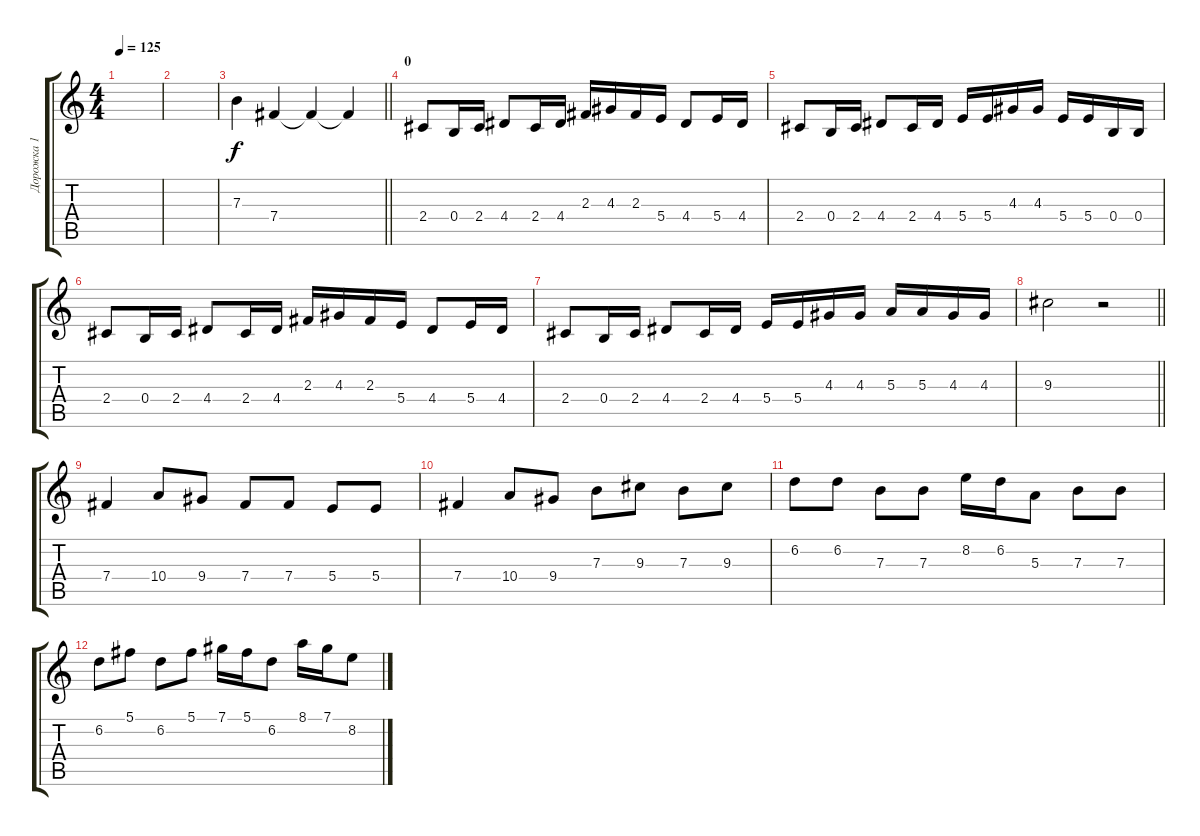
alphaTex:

\track ("Дорожка 1" "Дорожка 1") {instrument distortionguitar}
\staff {score tabs}
\tuning (Db4 Ab3 E3 B2 Gb2 B1) {hide}
\ts (4 4)
\tempo 125
\clef g2
\ks c
|
|
\barLineRight lightlight
7.3.4 7.4.4 7.4{t}.4 7.4{t}.4 |
\section ("" "0")
2.4.8 0.4.16 2.4.16 4.4.8 2.4.16 4.4.16 2.3.16 4.3.16 2.3.16 5.4.16 4.4.8 5.4.16 4.4.16 |
2.4.8 0.4.16 2.4.16 4.4.8 2.4.16 4.4.16 5.4.16 5.4.16 4.3.16 4.3.16 5.4.16 5.4.16 0.4.16 0.4.16 |
2.4.8 0.4.16 2.4.16 4.4.8 2.4.16 4.4.16 2.3.16 4.3.16 2.3.16 5.4.16 4.4.8 5.4.16 4.4.16 |
2.4.8 0.4.16 2.4.16 4.4.8 2.4.16 4.4.16 5.4.16 5.4.16 4.3.16 4.3.16 5.3.16 5.3.16 4.3.16 4.3.16 |
\barLineRight lightlight
9.3.2 r.2 |
\section ("" " ")
7.4.4 10.4.8 9.4.8 7.4.8 7.4.8 5.4.8 5.4.8 |
7.4.4 10.4.8 9.4.8 7.3.8 9.3.8 7.3.8 9.3.8 |
6.2.8 6.2.8 7.3.8 7.3.8 8.2.16 6.2.16 5.3.8 7.3.8 7.3.8 |
6.2.8 5.1.8 6.2.8 5.1.8 7.1.16 5.1.16 6.2.8 8.1.16 7.1.16 8.2.8
